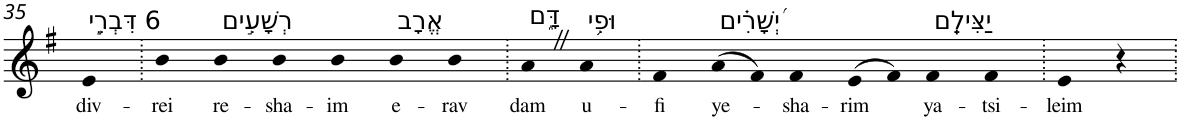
**kern	**text
*part1	*part1
*staff1	*staff1
*I"Piano	*
*I'Pno	*
!!LO:PB:g=z
*clefG2	*
*k[f#]	*
*G:	*
=35	=35
!LO:TX:a:t=6 דִּבְרֵ֣י	!
!	!LO:LY:b
4e	div-
=36.	=36.
!	!LO:LY:b
4b	-rei
!LO:TX:a:t=רְשָׁעִ֣ים	!
!	!LO:LY:b
4b	re-
!	!LO:LY:b
4b	-sha-
!	!LO:LY:b
4b	-im
!LO:TX:a:t=אֱרָב	!
!	!LO:LY:b
4b	e-
!	!LO:LY:b
4b	-rav
=37.	=37.
!LO:TX:a:t=דָּ֑ם	!
!	!LO:LY:b
4aZ	dam
!LO:TX:a:t=וּפִ֥י	!
!	!LO:LY:b
4a	u-
=38.	=38.
!	!LO:LY:b
4f#	-fi
!LO:TX:a:t=יְ֝שָׁרִ֗ים	!
!	!LO:LY:b
(>8a	ye-
8f#)	.
!	!LO:LY:b
4f#	-sha-
!	!LO:LY:b
(>8e	-rim
8f#)	.
!LO:TX:a:t=יַצִּילֵֽם	!
!	!LO:LY:b
4f#	ya-
!	!LO:LY:b
4f#	-tsi-
=39.	=39.
!	!LO:LY:b
4e	-leim
4r	.
=.	=.
*-	*-
